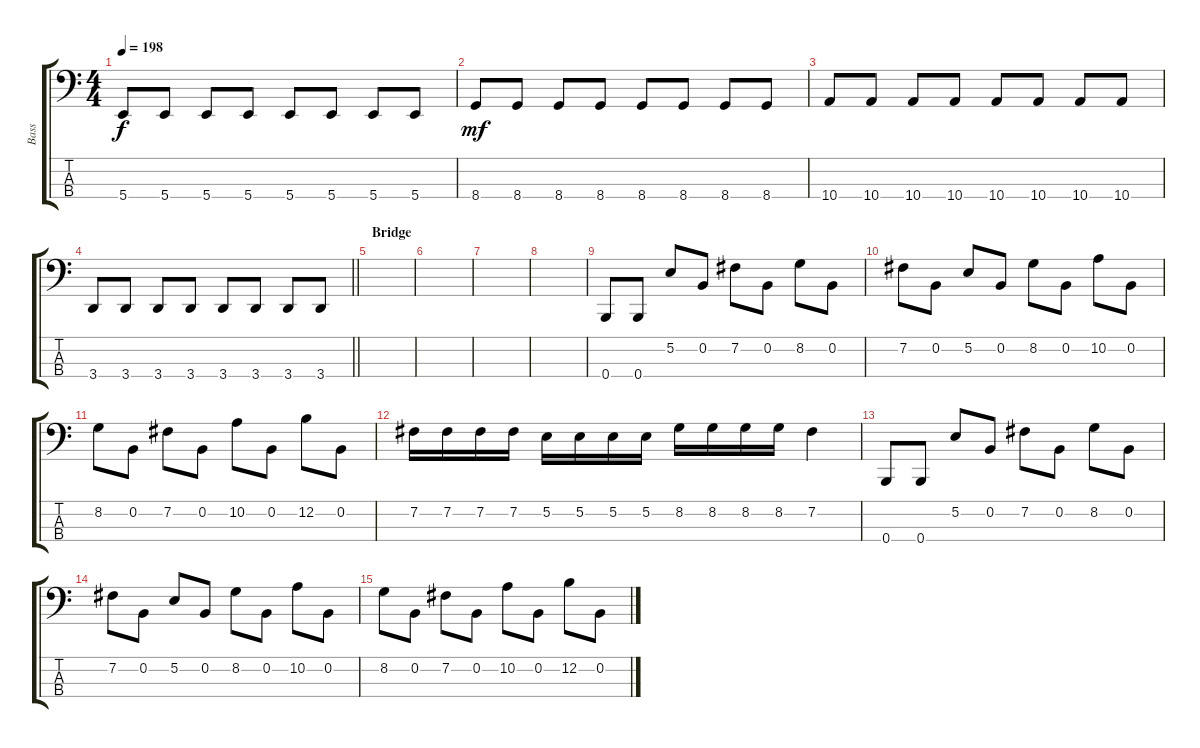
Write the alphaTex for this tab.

\track ("Bass" "Bass") {instrument electricbassfinger}
\staff {score tabs}
\tuning (E2 B1 Gb1 B0) {hide}
\ts (4 4)
\tempo 198
\clef f4
\ks c
5.4.8{dy f} 5.4.8 5.4.8 5.4.8 5.4.8 5.4.8 5.4.8 5.4.8 |
8.4.8{dy mf} 8.4.8 8.4.8 8.4.8 8.4.8 8.4.8 8.4.8 8.4.8 |
10.4.8 10.4.8 10.4.8 10.4.8 10.4.8 10.4.8 10.4.8 10.4.8 |
\barLineRight lightlight
3.4.8 3.4.8 3.4.8 3.4.8 3.4.8 3.4.8 3.4.8 3.4.8 |
\section ("" "Bridge")
|
|
|
|
0.4.8 0.4.8 5.2.8 0.2.8 7.2.8 0.2.8 8.2.8 0.2.8 |
7.2.8 0.2.8 5.2.8 0.2.8 8.2.8 0.2.8 10.2.8 0.2.8 |
8.2.8 0.2.8 7.2.8 0.2.8 10.2.8 0.2.8 12.2.8 0.2.8 |
7.2.16 7.2.16 7.2.16 7.2.16 5.2.16 5.2.16 5.2.16 5.2.16 8.2.16 8.2.16 8.2.16 8.2.16 7.2.4 |
0.4.8 0.4.8 5.2.8 0.2.8 7.2.8 0.2.8 8.2.8 0.2.8 |
7.2.8 0.2.8 5.2.8 0.2.8 8.2.8 0.2.8 10.2.8 0.2.8 |
8.2.8 0.2.8 7.2.8 0.2.8 10.2.8 0.2.8 12.2.8 0.2.8
